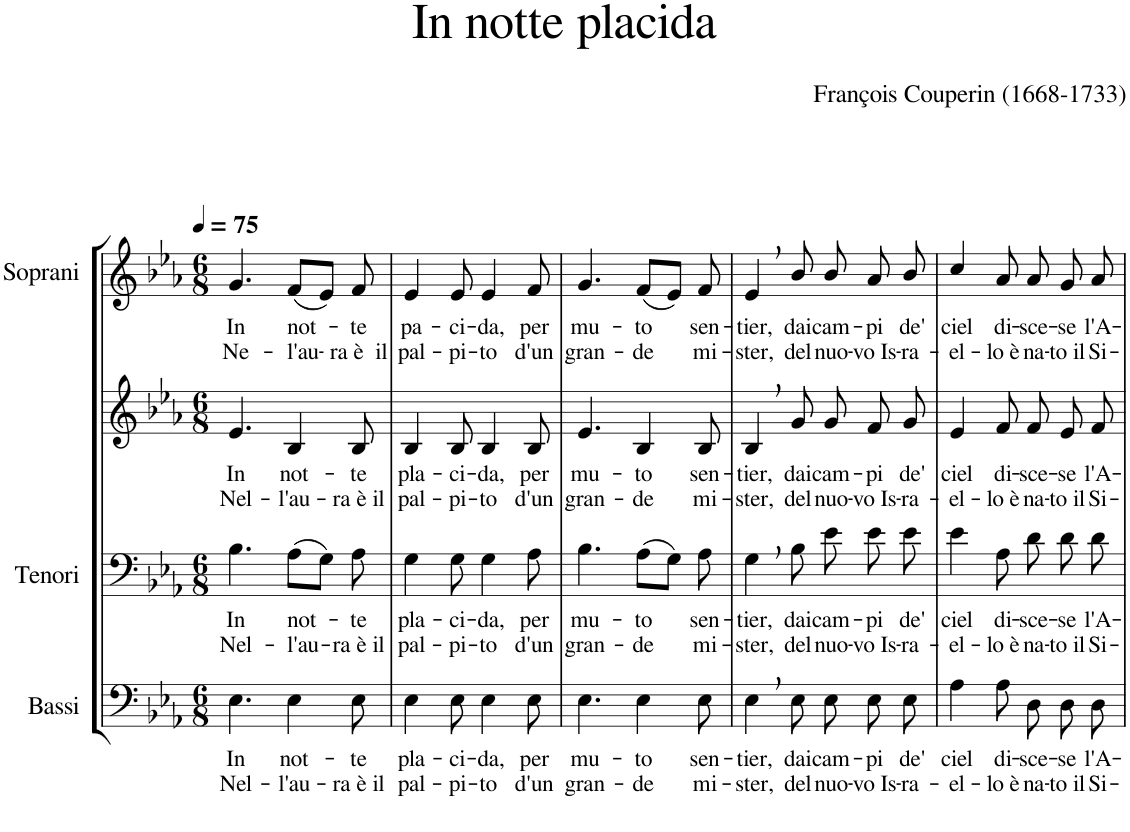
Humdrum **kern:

**kern	**text	**text	**kern	**text	**text	**kern	**text	**text	**kern	**text	**text
*part4	*part4	*part4	*part3	*part3	*part3	*part2	*part2	*part2	*part1	*part1	*part1
*staff4	*staff4	*staff4	*staff3	*staff3	*staff3	*staff2	*staff2	*staff2	*staff1	*staff1	*staff1
*I"Bassi	*	*	*I"Tenori	*	*	*I"C.Contralti	*	*	*I"Soprani	*	*
*clefF4	*	*	*clefF4	*	*	*clefG2	*	*	*clefG2	*	*
*k[b-e-a-]	*	*	*k[b-e-a-]	*	*	*k[b-e-a-]	*	*	*k[b-e-a-]	*	*
*E-:	*	*	*E-:	*	*	*E-:	*	*	*E-:	*	*
*M6/8	*	*	*M6/8	*	*	*M6/8	*	*	*M6/8	*	*
*MM75	*	*	*MM75	*	*	*MM75	*	*	*MM75	*	*
=1	=1	=1	=1	=1	=1	=1	=1	=1	=1	=1	=1
!	!LO:LY:b	!LO:LY:b	!	!LO:LY:b	!LO:LY:b	!	!LO:LY:b	!LO:LY:b	!	!LO:LY:b	!LO:LY:b
4.E-\	In	Nel-	4.B-\	In	Nel-	4.e-/	In	Nel-	4.g/	In	Ne-
!	!LO:LY:b	!LO:LY:b	!	!LO:LY:b	!LO:LY:b	!	!LO:LY:b	!LO:LY:b	!	!LO:LY:b	!LO:LY:b
4E-\	not-	-l'au-	(8A-\L	not-	-l'au-	4B-/	not-	-l'au-	(8f/L	not-	-l'au-
.	.	.	8G\J)	.	.	.	.	.	8e-/J)	.	.
!	!LO:LY:b	!LO:LY:b	!	!LO:LY:b	!LO:LY:b	!	!LO:LY:b	!LO:LY:b	!	!LO:LY:b	!LO:LY:b
8E-\	-te	-ra è il	8A-\	-te	-ra è il	8B-/	-te	-ra è il	8f/	-te	-ra è il
=2	=2	=2	=2	=2	=2	=2	=2	=2	=2	=2	=2
!	!LO:LY:b	!LO:LY:b	!	!LO:LY:b	!LO:LY:b	!	!LO:LY:b	!LO:LY:b	!	!LO:LY:b	!LO:LY:b
4E-\	pla-	pal-	4G\	pla-	pal-	4B-/	pla-	pal-	4e-/	pa-	pal-
!	!LO:LY:b	!LO:LY:b	!	!LO:LY:b	!LO:LY:b	!	!LO:LY:b	!LO:LY:b	!	!LO:LY:b	!LO:LY:b
8E-\	-ci-	-pi-	8G\	-ci-	-pi-	8B-/	-ci-	-pi-	8e-/	-ci-	-pi-
!	!LO:LY:b	!LO:LY:b	!	!LO:LY:b	!LO:LY:b	!	!LO:LY:b	!LO:LY:b	!	!LO:LY:b	!LO:LY:b
4E-\	-da,	-to	4G\	-da,	-to	4B-/	-da,	-to	4e-/	-da,	-to
!	!LO:LY:b	!LO:LY:b	!	!LO:LY:b	!LO:LY:b	!	!LO:LY:b	!LO:LY:b	!	!LO:LY:b	!LO:LY:b
8E-\	per	d'un	8A-\	per	d'un	8B-/	per	d'un	8f/	per	d'un
=3	=3	=3	=3	=3	=3	=3	=3	=3	=3	=3	=3
!	!LO:LY:b	!LO:LY:b	!	!LO:LY:b	!LO:LY:b	!	!LO:LY:b	!LO:LY:b	!	!LO:LY:b	!LO:LY:b
4.E-\	mu-	gran-	4.B-\	mu-	gran-	4.e-/	mu-	gran-	4.g/	mu-	gran-
!	!LO:LY:b	!LO:LY:b	!	!LO:LY:b	!LO:LY:b	!	!LO:LY:b	!LO:LY:b	!	!LO:LY:b	!LO:LY:b
4E-\	-to	-de	(8A-\L	-to	-de	4B-/	-to	-de	(8f/L	-to	-de
.	.	.	8G\J)	.	.	.	.	.	8e-/J)	.	.
!	!LO:LY:b	!LO:LY:b	!	!LO:LY:b	!LO:LY:b	!	!LO:LY:b	!LO:LY:b	!	!LO:LY:b	!LO:LY:b
8E-\	sen-	mi-	8A-\	sen-	mi-	8B-/	sen-	mi-	8f/	sen-	mi-
=4	=4	=4	=4	=4	=4	=4	=4	=4	=4	=4	=4
!	!LO:LY:b	!LO:LY:b	!	!LO:LY:b	!LO:LY:b	!	!LO:LY:b	!LO:LY:b	!	!LO:LY:b	!LO:LY:b
4E-,\	-tier,	-ster,	4G,\	-tier,	-ster,	4B-,/	-tier,	-ster,	4e-,/	-tier,	-ster,
!	!LO:LY:b	!LO:LY:b	!	!LO:LY:b	!LO:LY:b	!	!LO:LY:b	!LO:LY:b	!	!LO:LY:b	!LO:LY:b
8E-\	dai	del	8B-\	dai	del	8g/	dai	del	8b-/	dai	del
!	!LO:LY:b	!LO:LY:b	!	!LO:LY:b	!LO:LY:b	!	!LO:LY:b	!LO:LY:b	!	!LO:LY:b	!LO:LY:b
8E-\L	cam-	nuo-	8e-\	cam-	nuo-	8g/L	cam-	nuo-	8b-/	cam-	nuo-
!	!LO:LY:b	!LO:LY:b	!	!LO:LY:b	!LO:LY:b	!	!LO:LY:b	!LO:LY:b	!	!LO:LY:b	!LO:LY:b
8E-\	-pi	-vo Is-	8e-\	-pi	-vo Is-	8f/	-pi	-vo Is-	8a-/	-pi	-vo Is-
!	!LO:LY:b	!LO:LY:b	!	!LO:LY:b	!LO:LY:b	!	!LO:LY:b	!LO:LY:b	!	!LO:LY:b	!LO:LY:b
8E-\J	de'	-ra-	8e-\	de'	-ra-	8g/J	de'	-ra-	8b-/	de'	-ra-
=5	=5	=5	=5	=5	=5	=5	=5	=5	=5	=5	=5
!	!LO:LY:b	!LO:LY:b	!	!LO:LY:b	!LO:LY:b	!	!LO:LY:b	!LO:LY:b	!	!LO:LY:b	!LO:LY:b
4A-\	ciel	-el-	4e-\	ciel	-el-	4e-/	ciel	-el-	4cc/	ciel	-el-
!	!LO:LY:b	!LO:LY:b	!	!LO:LY:b	!LO:LY:b	!	!LO:LY:b	!LO:LY:b	!	!LO:LY:b	!LO:LY:b
8A-\	di-	-lo è	8A-\	di-	-lo è	8f/	di-	-lo è	8a-/	di-	-lo è
!	!LO:LY:b	!LO:LY:b	!	!LO:LY:b	!LO:LY:b	!	!LO:LY:b	!LO:LY:b	!	!LO:LY:b	!LO:LY:b
8D\L	-sce-	na-	8d\	-sce-	na-	8f/L	-sce-	na-	8a-/	-sce-	na-
!	!LO:LY:b	!LO:LY:b	!	!LO:LY:b	!LO:LY:b	!	!LO:LY:b	!LO:LY:b	!	!LO:LY:b	!LO:LY:b
8D\	-se	-to il	8d\	-se	-to il	8e-/	-se	-to il	8g/	-se	-to il
!	!LO:LY:b	!LO:LY:b	!	!LO:LY:b	!LO:LY:b	!	!LO:LY:b	!LO:LY:b	!	!LO:LY:b	!LO:LY:b
8D\J	l'A-	Si-	8d\	l'A-	Si-	8f/J	l'A-	Si-	8a-/	l'A-	Si-
=	=	=	=	=	=	=	=	=	=	=	=
*-	*-	*-	*-	*-	*-	*-	*-	*-	*-	*-	*-
